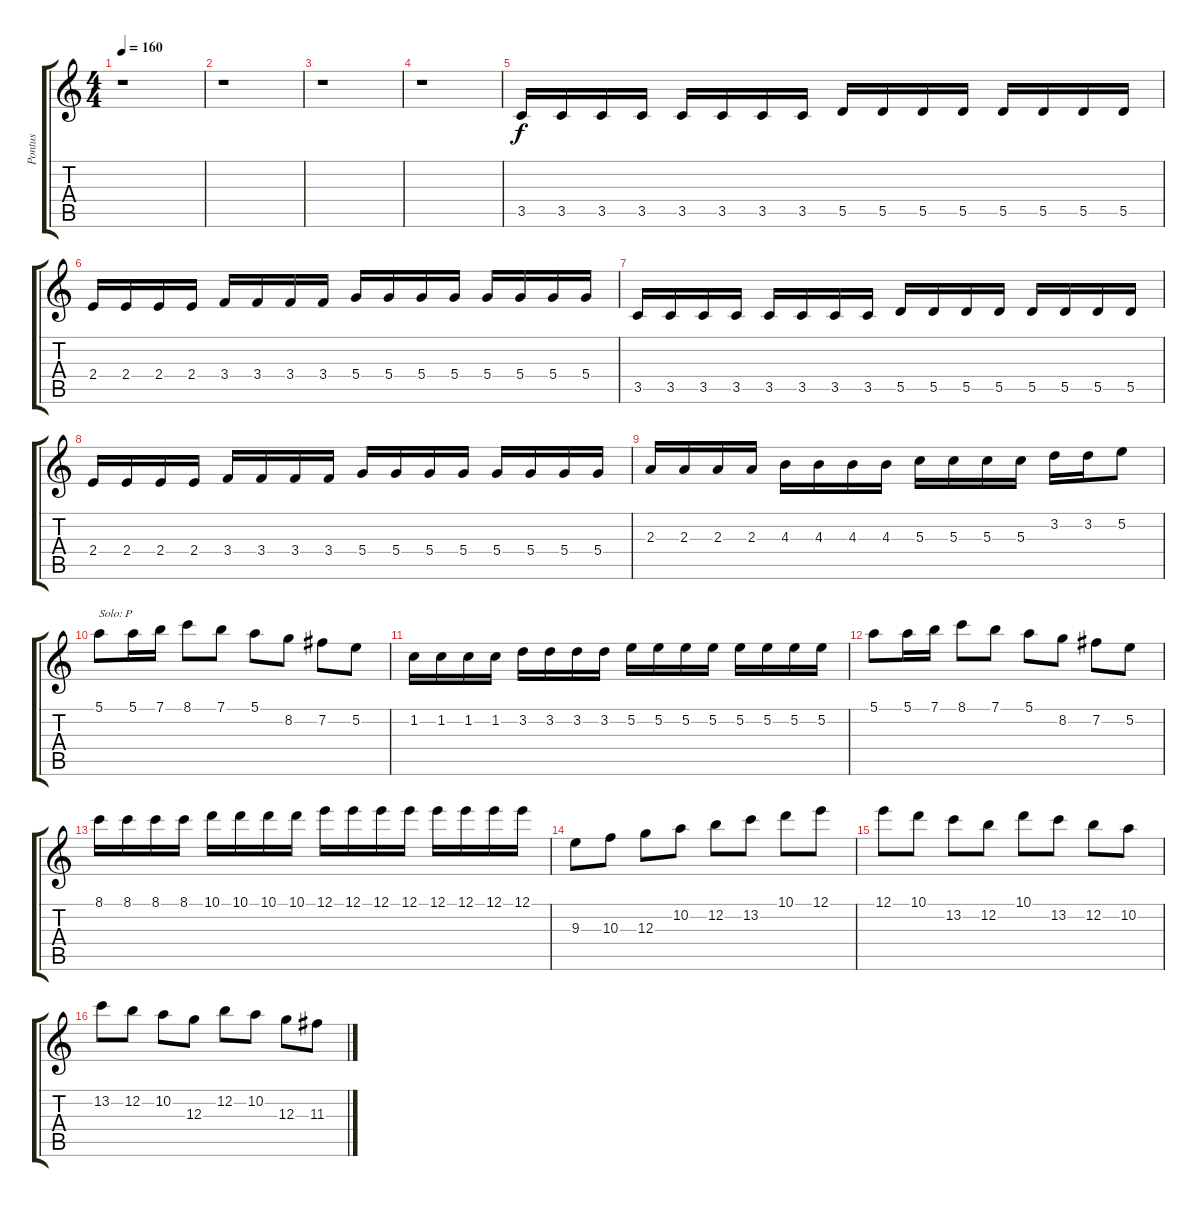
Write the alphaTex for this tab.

\track ("Pontus" "Pontus") {instrument distortionguitar}
\staff {score tabs}
\tuning (E4 B3 G3 D3 A2 E2) {hide}
\ts (4 4)
\tempo 160
\clef g2
\ks c
r.1{dy f} |
r.1 |
r.1 |
r.1 |
3.5.16 3.5.16 3.5.16 3.5.16 3.5.16 3.5.16 3.5.16 3.5.16 5.5.16 5.5.16 5.5.16 5.5.16 5.5.16 5.5.16 5.5.16 5.5.16 |
2.4.16 2.4.16 2.4.16 2.4.16 3.4.16 3.4.16 3.4.16 3.4.16 5.4.16 5.4.16 5.4.16 5.4.16 5.4.16 5.4.16 5.4.16 5.4.16 |
3.5.16 3.5.16 3.5.16 3.5.16 3.5.16 3.5.16 3.5.16 3.5.16 5.5.16 5.5.16 5.5.16 5.5.16 5.5.16 5.5.16 5.5.16 5.5.16 |
2.4.16 2.4.16 2.4.16 2.4.16 3.4.16 3.4.16 3.4.16 3.4.16 5.4.16 5.4.16 5.4.16 5.4.16 5.4.16 5.4.16 5.4.16 5.4.16 |
2.3.16 2.3.16 2.3.16 2.3.16 4.3.16 4.3.16 4.3.16 4.3.16 5.3.16 5.3.16 5.3.16 5.3.16 3.2.16 3.2.16 5.2.8 |
5.1.8{txt "Solo: P"} 5.1.16 7.1.16 8.1.8 7.1.8 5.1.8 8.2.8 7.2.8 5.2.8 |
1.2.16 1.2.16 1.2.16 1.2.16 3.2.16 3.2.16 3.2.16 3.2.16 5.2.16 5.2.16 5.2.16 5.2.16 5.2.16 5.2.16 5.2.16 5.2.16 |
5.1.8 5.1.16 7.1.16 8.1.8 7.1.8 5.1.8 8.2.8 7.2.8 5.2.8 |
8.1.16 8.1.16 8.1.16 8.1.16 10.1.16 10.1.16 10.1.16 10.1.16 12.1.16 12.1.16 12.1.16 12.1.16 12.1.16 12.1.16 12.1.16 12.1.16 |
9.3.8 10.3.8 12.3.8 10.2.8 12.2.8 13.2.8 10.1.8 12.1.8 |
12.1.8 10.1.8 13.2.8 12.2.8 10.1.8 13.2.8 12.2.8 10.2.8 |
13.2.8 12.2.8 10.2.8 12.3.8 12.2.8 10.2.8 12.3.8 11.3.8
